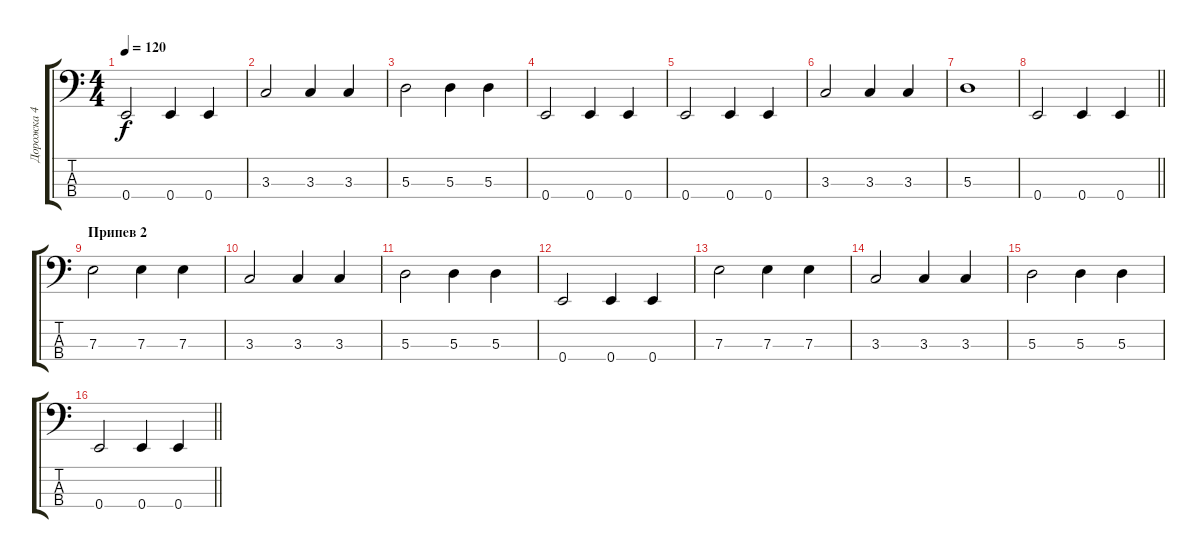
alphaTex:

\track ("Дорожка 4" "Дорожка 4") {instrument electricbassfinger}
\staff {score tabs}
\tuning (G2 D2 A1 E1) {hide}
\ts (4 4)
\tempo 120
\clef f4
\ks c
0.4.2{dy f} 0.4.4 0.4.4 |
3.3.2 3.3.4 3.3.4 |
5.3.2 5.3.4 5.3.4 |
0.4.2 0.4.4 0.4.4 |
0.4.2 0.4.4 0.4.4 |
3.3.2 3.3.4 3.3.4 |
5.3.1 |
\barLineRight lightlight
0.4.2 0.4.4 0.4.4 |
\section ("" "Припев 2")
7.3.2 7.3.4 7.3.4 |
3.3.2 3.3.4 3.3.4 |
5.3.2 5.3.4 5.3.4 |
0.4.2 0.4.4 0.4.4 |
7.3.2 7.3.4 7.3.4 |
3.3.2 3.3.4 3.3.4 |
5.3.2 5.3.4 5.3.4 |
\barLineRight lightlight
0.4.2 0.4.4 0.4.4
